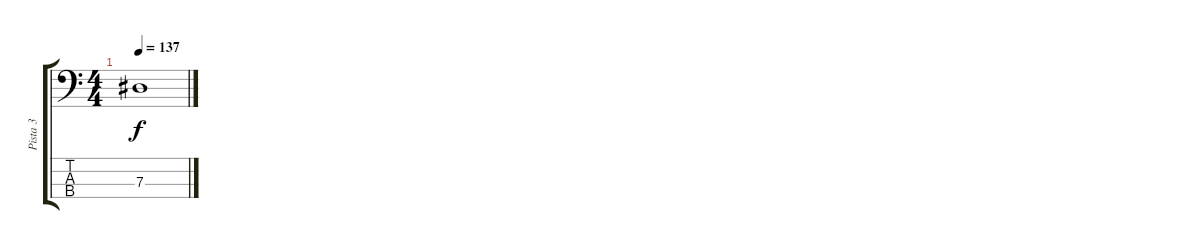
\track ("Pista 3" "Pista 3") {instrument electricbassfinger}
\staff {score tabs}
\tuning (Gb2 Db2 Ab1 Eb1) {hide}
\ts (4 4)
\tempo 137
\clef f4
\ks c
7.3{t}.1{dy f}
